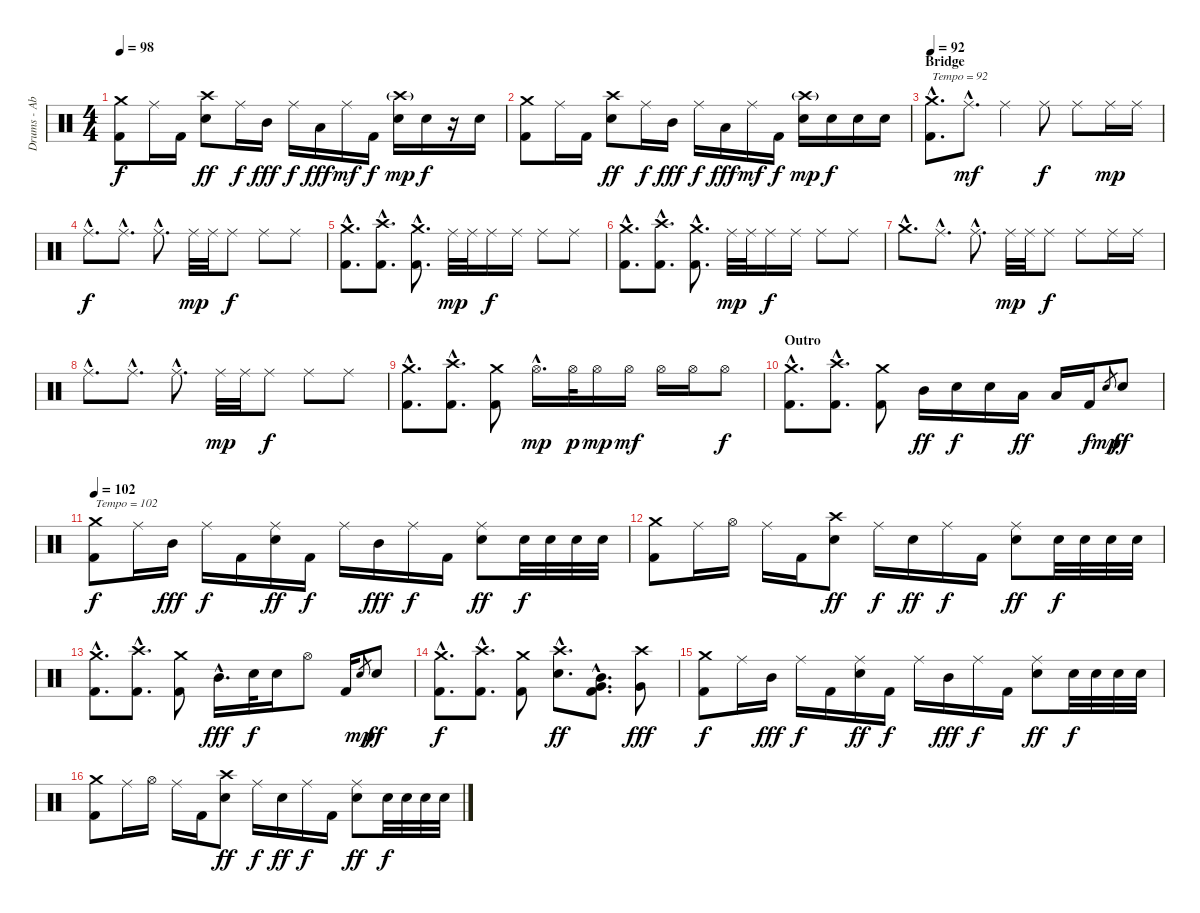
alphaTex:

\track ("Drums - Abe Cunningham" "Drums - Ab") {instrument percussion}
\staff {score}
\articulation defaults
\ts (4 4)
\tempo 98
\clef neutral
\ks c
("Crash medium (hit)" "Kick (hit) 2").8{dy f} "Ride (middle)".16 "Kick (hit) 2".16 ("Crash high (hit)" "Electric Snare (hit)").8{dy ff} "Ride (middle)".16{dy f} "Mid Tom (hit)".16{dy fff} "Ride (middle)".16{dy f} "Low Tom (hit)".16{dy fff} "Ride (middle)".16{dy mf} "Kick (hit) 2".16{dy f} ("Crash high (hit)"{g} "Electric Snare (hit)").16{dy mp} "Electric Snare (hit)".16{dy f} r.16 "Electric Snare (hit)".16 |
("Crash medium (hit)" "Kick (hit) 2").8 "Ride (middle)".16 "Kick (hit) 2".16 ("Crash high (hit)" "Electric Snare (hit)").8{dy ff} "Ride (middle)".16{dy f} "Mid Tom (hit)".16{dy fff} "Ride (middle)".16{dy f} "Low Tom (hit)".16{dy fff} "Ride (middle)".16{dy mf} "Kick (hit) 2".16{dy f} ("Crash high (hit)"{g} "Electric Snare (hit)").16{dy mp} "Electric Snare (hit)".16{dy f} "Electric Snare (hit)".16 "Electric Snare (hit)".16 |
\section ("" "Bridge")
\tempo 92
("Crash medium (hit)"{hac} "Kick (hit) 2"{hac}).8{d txt "Tempo = 92"} "Ride (middle)"{hac}.8{d dy mf} "Ride (middle)".4 "Ride (middle)".8{dy f} "Ride (middle)".8 "Ride (middle)".16{dy mp} "Ride (middle)".16 |
"Ride (middle)"{hac}.8{d dy f} "Ride (middle)"{hac}.8{d} "Ride (middle)"{hac}.8{d} "Ride (middle)".32{dy mp} "Ride (middle)".32 "Ride (middle)".8{dy f} "Ride (middle)".8 "Ride (middle)".8 |
("Crash medium (hit)"{hac} "Kick (hit) 2"{hac}).8{d} ("Crash high (hit)"{hac} "Kick (hit) 2"{hac}).8{d} ("Crash medium (hit)"{hac} "Kick (hit) 2"{hac}).8{d} "Ride (middle)".32{dy mp} "Ride (middle)".32 "Ride (middle)".16{dy f} "Ride (middle)".16 "Ride (middle)".8 "Ride (middle)".8 |
("Crash medium (hit)"{hac} "Kick (hit) 2"{hac}).8{d} ("Crash high (hit)"{hac} "Kick (hit) 2"{hac}).8{d} ("Crash medium (hit)"{hac} "Kick (hit) 2"{hac}).8{d} "Ride (middle)".32{dy mp} "Ride (middle)".32 "Ride (middle)".16{dy f} "Ride (middle)".16 "Ride (middle)".8 "Ride (middle)".8 |
"Crash medium (hit)"{hac}.8{d} "Ride (middle)"{hac}.8{d} "Ride (middle)"{hac}.8{d} "Ride (middle)".32{dy mp} "Ride (middle)".32 "Ride (middle)".8{dy f} "Ride (middle)".8 "Ride (middle)".16 "Ride (middle)".16 |
"Ride (middle)"{hac}.8{d} "Ride (middle)"{hac}.8{d} "Ride (middle)"{hac}.8{d} "Ride (middle)".32{dy mp} "Ride (middle)".32 "Ride (middle)".8{dy f} "Ride (middle)".8 "Ride (middle)".8 |
("Crash medium (hit)"{hac} "Kick (hit) 2"{hac}).8{d} ("Crash high (hit)"{hac} "Kick (hit) 2"{hac}).8{d} ("Crash medium (hit)" "Kick (hit) 2").8 "Hi-Hat (open)"{hac}.16{d dy mp} "Hi-Hat (open)".32{dy p} "Hi-Hat (open)".16{dy mp} "Hi-Hat (open)".16{dy mf} "Hi-Hat (open)".16 "Hi-Hat (open)".16 "Hi-Hat (open)".8{dy f} |
\section ("" "Outro")
("Crash medium (hit)"{hac} "Kick (hit) 2"{hac}).8{d} ("Crash high (hit)"{hac} "Kick (hit) 2"{hac}).8{d} ("Crash medium (hit)" "Kick (hit) 2").8 "Mid Tom (hit)".16{dy ff} "Electric Snare (hit)".16{dy f} "Electric Snare (hit)".16 "Low Tom (hit)".16{dy ff} "Low Tom (hit)".16 "Kick (hit) 2".16{dy f} "Electric Snare (hit)".8{gr dy mp} "Electric Snare (hit)".8{dy ff} |
\tempo 102
("Crash medium (hit)" "Kick (hit) 2").8{txt "Tempo = 102" dy f} "Ride (middle)".16 "Mid Tom (hit)".16{dy fff} "Ride (middle)".16{dy f} "Kick (hit) 2".16 ("Ride (middle)" "Electric Snare (hit)").16{dy ff} "Kick (hit) 2".16{dy f} "Ride (middle)".16 "Mid Tom (hit)".16{dy fff} "Ride (middle)".16{dy f} "Kick (hit) 2".16 ("Ride (middle)" "Electric Snare (hit)").8{dy ff} "Electric Snare (hit)".32{dy f} "Electric Snare (hit)".32 "Electric Snare (hit)".32 "Electric Snare (hit)".32 |
("Crash medium (hit)" "Kick (hit) 2").8 "Ride (middle)".16 "Hi-Hat (open)".16 "Ride (middle)".16 "Kick (hit) 2".16 ("Crash high (hit)" "Electric Snare (hit)").8{dy ff} "Ride (middle)".16{dy f} "Electric Snare (hit)".16{dy ff} "Ride (middle)".16{dy f} "Kick (hit) 2".16 ("Ride (middle)" "Electric Snare (hit)").8{dy ff} "Electric Snare (hit)".32{dy f} "Electric Snare (hit)".32 "Electric Snare (hit)".32 "Electric Snare (hit)".32 |
("Crash medium (hit)"{hac} "Kick (hit) 2"{hac}).8{d} ("Crash high (hit)"{hac} "Kick (hit) 2"{hac}).8{d} ("Crash medium (hit)" "Kick (hit) 2").8 "Mid Tom (hit)"{hac}.16{d dy fff} "Electric Snare (hit)".32{dy f} "Electric Snare (hit)".16 "Hi-Hat (open)".8 "Kick (hit) 2".16 "Electric Snare (hit)".8{gr dy mp} "Electric Snare (hit)".8{dy ff} |
("Crash medium (hit)"{hac} "Kick (hit) 2"{hac}).8{d dy f} ("Crash high (hit)"{hac} "Kick (hit) 2"{hac}).8{d} ("Crash medium (hit)" "Kick (hit) 2").8 ("Crash high (hit)"{hac} "Electric Snare (hit)"{hac}).8{d dy ff} ("Mid Tom (hit)"{hac} "Very Low Tom (hit)"{hac} "Kick (hit) 2"{hac}).8{d} ("Crash high (hit)" "Very Low Tom (hit)").8{dy fff} |
("Crash medium (hit)" "Kick (hit) 2").8{dy f} "Ride (middle)".16 "Mid Tom (hit)".16{dy fff} "Ride (middle)".16{dy f} "Kick (hit) 2".16 ("Ride (middle)" "Electric Snare (hit)").16{dy ff} "Kick (hit) 2".16{dy f} "Ride (middle)".16 "Mid Tom (hit)".16{dy fff} "Ride (middle)".16{dy f} "Kick (hit) 2".16 ("Ride (middle)" "Electric Snare (hit)").8{dy ff} "Electric Snare (hit)".32{dy f} "Electric Snare (hit)".32 "Electric Snare (hit)".32 "Electric Snare (hit)".32 |
("Crash medium (hit)" "Kick (hit) 2").8 "Ride (middle)".16 "Hi-Hat (open)".16 "Ride (middle)".16 "Kick (hit) 2".16 ("Crash high (hit)" "Electric Snare (hit)").8{dy ff} "Ride (middle)".16{dy f} "Electric Snare (hit)".16{dy ff} "Ride (middle)".16{dy f} "Kick (hit) 2".16 ("Ride (middle)" "Electric Snare (hit)").8{dy ff} "Electric Snare (hit)".32{dy f} "Electric Snare (hit)".32 "Electric Snare (hit)".32 "Electric Snare (hit)".32
